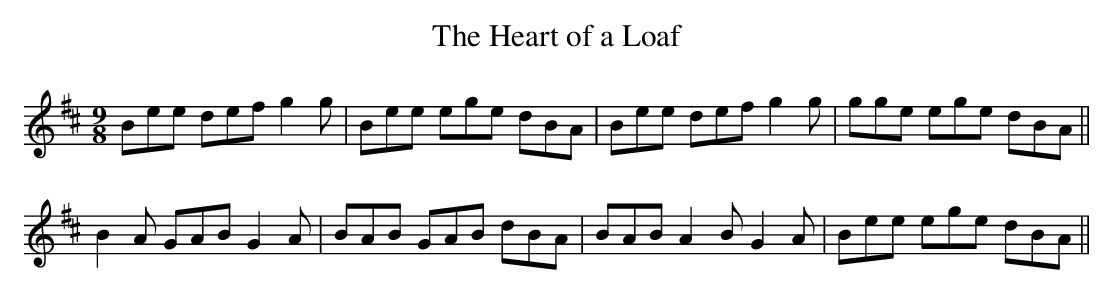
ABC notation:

X:1
T:Heart of a Loaf, The
M:9/8
L:1/8
K:Edor
Bee def g2g|Bee ege dBA|Bee def g2g|gge ege dBA||
B2A GAB G2A|BAB GAB dBA|BAB A2B G2A|Bee ege dBA||
